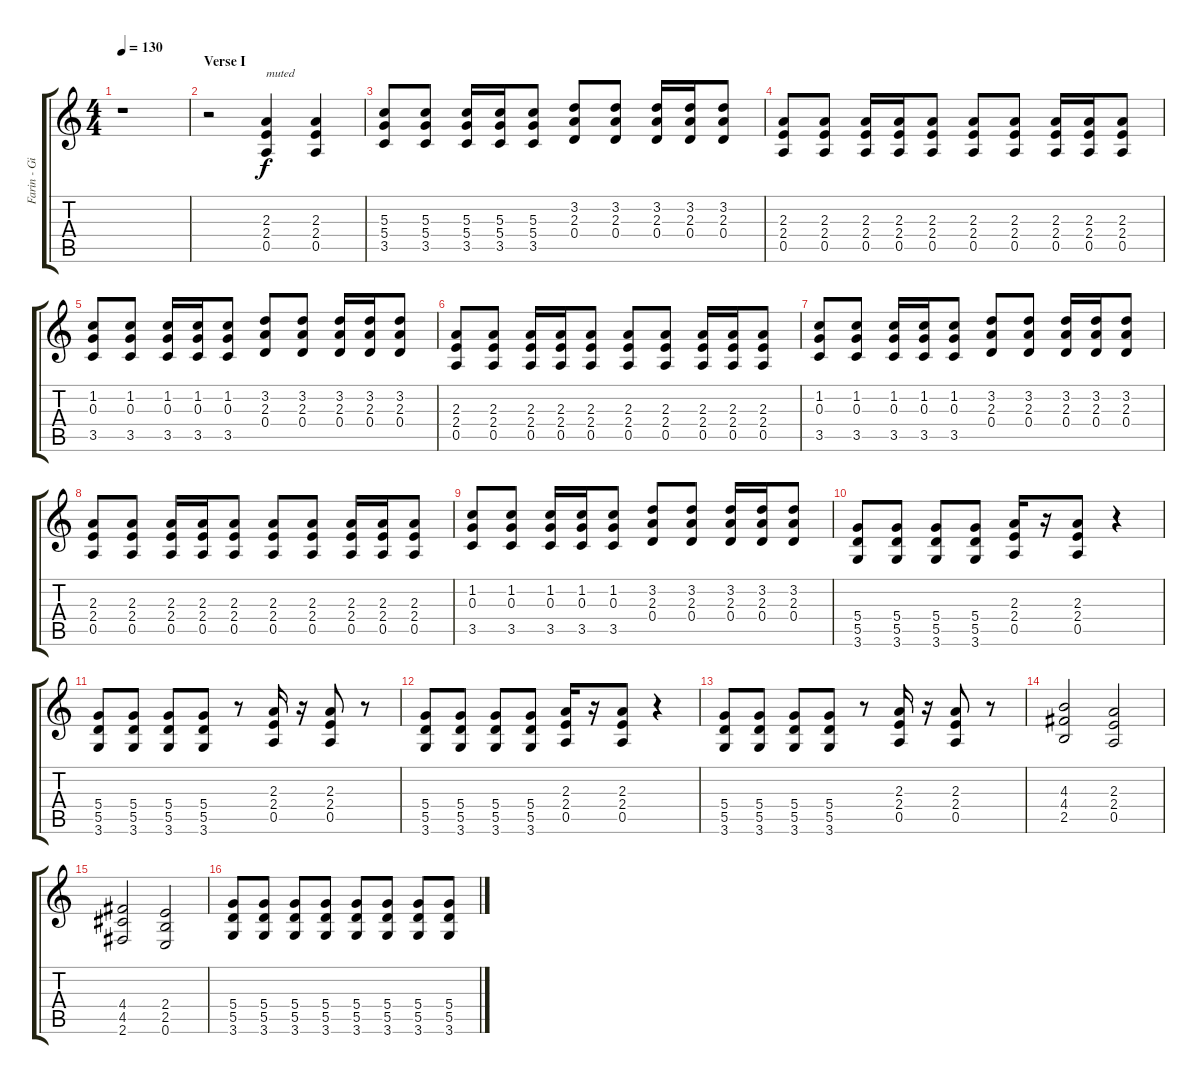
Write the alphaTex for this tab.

\track ("Farin - Gitarre 1" "Farin - Gi") {instrument distortionguitar}
\staff {score tabs}
\tuning (E4 B3 G3 D3 A2 E2) {hide}
\ts (4 4)
\tempo 130
\clef g2
\ks c
r.1{dy f instrument distortionguitar} |
\section ("" "Verse I")
r.2 (2.3 2.4 0.5).4{txt "muted" instrument electricguitarmuted} (2.3 2.4 0.5).4{instrument electricguitarmuted} |
(5.3 5.4 3.5).8{instrument distortionguitar} (5.3 5.4 3.5).8 (5.3 5.4 3.5).16 (5.3 5.4 3.5).16 (5.3 5.4 3.5).8 (3.2 2.3 0.4).8 (3.2 2.3 0.4).8 (3.2 2.3 0.4).16 (3.2 2.3 0.4).16 (3.2 2.3 0.4).8 |
(2.3 2.4 0.5).8 (2.3 2.4 0.5).8 (2.3 2.4 0.5).16 (2.3 2.4 0.5).16 (2.3 2.4 0.5).8 (2.3 2.4 0.5).8 (2.3 2.4 0.5).8 (2.3 2.4 0.5).16 (2.3 2.4 0.5).16 (2.3 2.4 0.5).8 |
(1.2 0.3 3.5).8 (1.2 0.3 3.5).8 (1.2 0.3 3.5).16 (1.2 0.3 3.5).16 (1.2 0.3 3.5).8 (3.2 2.3 0.4).8 (3.2 2.3 0.4).8 (3.2 2.3 0.4).16 (3.2 2.3 0.4).16 (3.2 2.3 0.4).8 |
(2.3 2.4 0.5).8 (2.3 2.4 0.5).8 (2.3 2.4 0.5).16 (2.3 2.4 0.5).16 (2.3 2.4 0.5).8 (2.3 2.4 0.5).8 (2.3 2.4 0.5).8 (2.3 2.4 0.5).16 (2.3 2.4 0.5).16 (2.3 2.4 0.5).8 |
(1.2 0.3 3.5).8 (1.2 0.3 3.5).8 (1.2 0.3 3.5).16 (1.2 0.3 3.5).16 (1.2 0.3 3.5).8 (3.2 2.3 0.4).8 (3.2 2.3 0.4).8 (3.2 2.3 0.4).16 (3.2 2.3 0.4).16 (3.2 2.3 0.4).8 |
(2.3 2.4 0.5).8 (2.3 2.4 0.5).8 (2.3 2.4 0.5).16 (2.3 2.4 0.5).16 (2.3 2.4 0.5).8 (2.3 2.4 0.5).8 (2.3 2.4 0.5).8 (2.3 2.4 0.5).16 (2.3 2.4 0.5).16 (2.3 2.4 0.5).8 |
(1.2 0.3 3.5).8 (1.2 0.3 3.5).8 (1.2 0.3 3.5).16 (1.2 0.3 3.5).16 (1.2 0.3 3.5).8 (3.2 2.3 0.4).8 (3.2 2.3 0.4).8 (3.2 2.3 0.4).16 (3.2 2.3 0.4).16 (3.2 2.3 0.4).8 |
(5.4 5.5 3.6).8 (5.4 5.5 3.6).8 (5.4 5.5 3.6).8 (5.4 5.5 3.6).8 (2.3 2.4 0.5).16 r.16 (2.3 2.4 0.5).8 r.4 |
(5.4 5.5 3.6).8 (5.4 5.5 3.6).8 (5.4 5.5 3.6).8 (5.4 5.5 3.6).8 r.8 (2.3 2.4 0.5).16 r.16 (2.3 2.4 0.5).8 r.8 |
(5.4 5.5 3.6).8 (5.4 5.5 3.6).8 (5.4 5.5 3.6).8 (5.4 5.5 3.6).8 (2.3 2.4 0.5).16 r.16 (2.3 2.4 0.5).8 r.4 |
(5.4 5.5 3.6).8 (5.4 5.5 3.6).8 (5.4 5.5 3.6).8 (5.4 5.5 3.6).8 r.8 (2.3 2.4 0.5).16 r.16 (2.3 2.4 0.5).8 r.8 |
(4.3 4.4 2.5).2 (2.3 2.4 0.5).2 |
(4.4 4.5 2.6).2 (2.4 2.5 0.6).2 |
(5.4 5.5 3.6).8{instrument electricguitarmuted} (5.4 5.5 3.6).8 (5.4 5.5 3.6).8 (5.4 5.5 3.6).8 (5.4 5.5 3.6).8 (5.4 5.5 3.6).8 (5.4 5.5 3.6).8 (5.4 5.5 3.6).8
